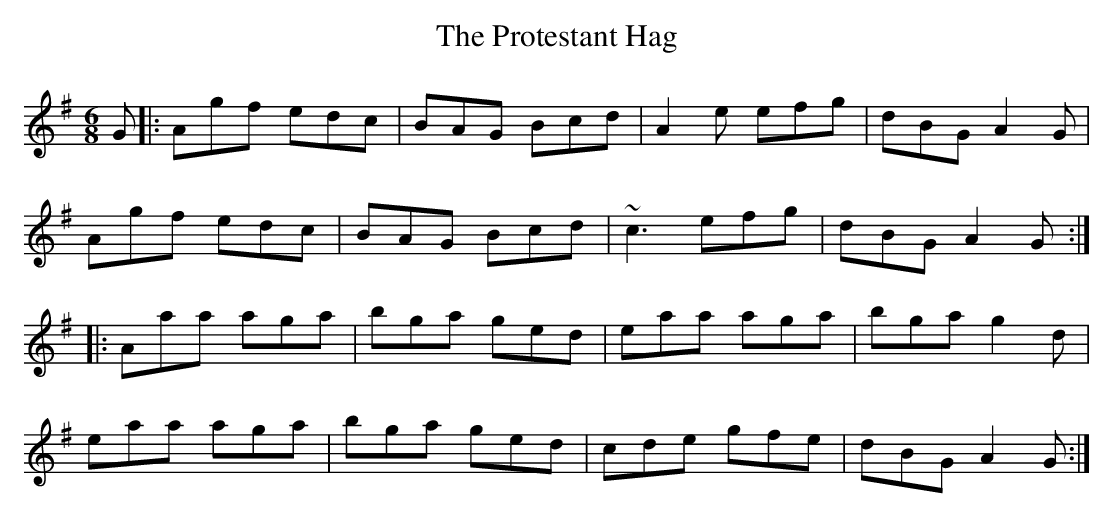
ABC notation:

X:1
T: The Protestant Hag
M: 6/8
L: 1/8
K: Ador
G|:Agf edc|BAG Bcd|A2e efg|dBG A2G|
Agf edc|BAG Bcd|~c3 efg|dBG A2G:|
|:Aaa aga|bga ged|eaa aga|bga g2d|
eaa aga|bga ged|cde gfe|dBG A2G:|
